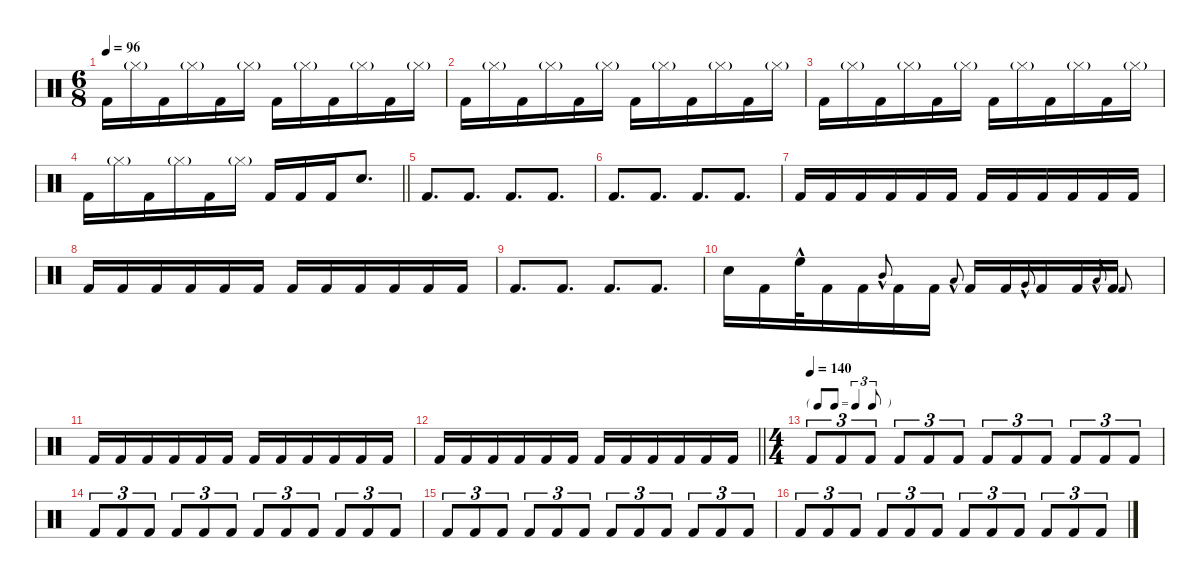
\defaultSystemsLayout 4
\hideDynamics
\bracketExtendMode nobrackets
\singleTrackTrackNamePolicy hidden
\multiTrackTrackNamePolicy hidden
\firstSystemTrackNameMode fullname
\firstSystemTrackNameOrientation horizontal
\otherSystemsTrackNameOrientation horizontal
\track ("Drums [Martin Lopez]" "drm.") {defaultSystemsLayout 4 instrument percussion}
\staff {score}
\articulation defaults
\ts (6 8)
\tempo 96
\clef neutral
\ks c "Kick (hit) 2".16{dy f beam Down} "Hi-Hat (closed)"{g}.16{dy ff beam Down} "Kick (hit) 2".16{dy f beam Down} "Hi-Hat (closed)"{g}.16{dy ff beam Down} "Kick (hit) 2".16{dy f beam Down} "Hi-Hat (closed)"{g}.16{dy ff beam Down} "Kick (hit) 2".16{dy f beam Down} "Hi-Hat (closed)"{g}.16{dy ff beam Down} "Kick (hit) 2".16{dy f beam Down} "Hi-Hat (closed)"{g}.16{dy ff beam Down} "Kick (hit) 2".16{dy f beam Down} "Hi-Hat (closed)"{g}.16{dy ff beam Down}
|
"Kick (hit) 2".16{dy f beam Down} "Hi-Hat (closed)"{g}.16{dy ff beam Down} "Kick (hit) 2".16{dy f beam Down} "Hi-Hat (closed)"{g}.16{dy ff beam Down} "Kick (hit) 2".16{dy f beam Down} "Hi-Hat (closed)"{g}.16{dy ff beam Down} "Kick (hit) 2".16{dy f beam Down} "Hi-Hat (closed)"{g}.16{dy ff beam Down} "Kick (hit) 2".16{dy f beam Down} "Hi-Hat (closed)"{g}.16{dy ff beam Down} "Kick (hit) 2".16{dy f beam Down} "Hi-Hat (closed)"{g}.16{dy ff beam Down} |
"Kick (hit) 2".16{dy f beam Down} "Hi-Hat (closed)"{g}.16{dy ff beam Down} "Kick (hit) 2".16{dy f beam Down} "Hi-Hat (closed)"{g}.16{dy ff beam Down} "Kick (hit) 2".16{dy f beam Down} "Hi-Hat (closed)"{g}.16{dy ff beam Down} "Kick (hit) 2".16{dy f beam Down} "Hi-Hat (closed)"{g}.16{dy ff beam Down} "Kick (hit) 2".16{dy f beam Down} "Hi-Hat (closed)"{g}.16{dy ff beam Down} "Kick (hit) 2".16{dy f beam Down} "Hi-Hat (closed)"{g}.16{dy ff beam Down} |
\barLineRight lightlight "Kick (hit) 2".16{dy f beam Down} "Hi-Hat (closed)"{g}.16{dy ff beam Down} "Kick (hit) 2".16{dy f beam Down} "Hi-Hat (closed)"{g}.16{dy ff beam Down} "Kick (hit) 2".16{dy f beam Down} "Hi-Hat (closed)"{g}.16{dy ff beam Down} "Kick (hit) 2".16{dy f beam Up} "Kick (hit) 2".16{beam Up} "Kick (hit) 2".16{beam Up} "Snare (hit) 2".8{d beam Up}
|
"Kick (hit) 2".8{d beam Up} "Kick (hit) 2".8{d beam Up} "Kick (hit) 2".8{d beam Up} "Kick (hit) 2".8{d beam Up} |
"Kick (hit) 2".8{d beam Up} "Kick (hit) 2".8{d beam Up} "Kick (hit) 2".8{d beam Up} "Kick (hit) 2".8{d beam Up} |
"Kick (hit) 2".16{beam Up} "Kick (hit) 2".16{beam Up} "Kick (hit) 2".16{beam Up} "Kick (hit) 2".16{beam Up} "Kick (hit) 2".16{beam Up} "Kick (hit) 2".16{beam Up} "Kick (hit) 2".16{beam Up} "Kick (hit) 2".16{beam Up} "Kick (hit) 2".16{beam Up} "Kick (hit) 2".16{beam Up} "Kick (hit) 2".16{beam Up} "Kick (hit) 2".16{beam Up} |
"Kick (hit) 2".16{beam Up} "Kick (hit) 2".16{beam Up} "Kick (hit) 2".16{beam Up} "Kick (hit) 2".16{beam Up} "Kick (hit) 2".16{beam Up} "Kick (hit) 2".16{beam Up} "Kick (hit) 2".16{beam Up} "Kick (hit) 2".16{beam Up} "Kick (hit) 2".16{beam Up} "Kick (hit) 2".16{beam Up} "Kick (hit) 2".16{beam Up} "Kick (hit) 2".16{beam Up} |
"Kick (hit) 2".8{d beam Up} "Kick (hit) 2".8{d beam Up} "Kick (hit) 2".8{d beam Up} "Kick (hit) 2".8{d beam Up} |
"Snare (hit) 2".16{beam Down} "Kick (hit) 2".16{beam Down} "High Floor Tom (hit)"{hac}.32{dy mp beam Down} "Kick (hit) 2".16{dy f beam Down} "Kick (hit) 2".16{beam Down} "Mid Tom (hit)"{hac}.8{gr onbeat dy mp beam Up} "Kick (hit) 2".16{dy f beam Down} "Kick (hit) 2".16{beam Down} "Low Tom (hit)"{hac}.8{gr onbeat dy mp beam Up} "Kick (hit) 2".16{dy f beam Up} "Kick (hit) 2".16{beam Up} "Very Low Tom (hit)"{hac}.8{gr onbeat dy mp beam Up} "Kick (hit) 2".16{dy f beam Up} "Kick (hit) 2".16{beam Up} "Low Floor Tom (hit)"{hac}.8{gr onbeat dy mp beam Up} "Kick (hit) 2".16{dy f beam Up} "Kick (hit) 2".8{gr onbeat beam Up} |
"Kick (hit) 2".16{beam Up} "Kick (hit) 2".16{beam Up} "Kick (hit) 2".16{beam Up} "Kick (hit) 2".16{beam Up} "Kick (hit) 2".16{beam Up} "Kick (hit) 2".16{beam Up} "Kick (hit) 2".16{beam Up} "Kick (hit) 2".16{beam Up} "Kick (hit) 2".16{beam Up} "Kick (hit) 2".16{beam Up} "Kick (hit) 2".16{beam Up} "Kick (hit) 2".16{beam Up} |
\barLineRight lightlight "Kick (hit) 2".16{beam Up} "Kick (hit) 2".16{beam Up} "Kick (hit) 2".16{beam Up} "Kick (hit) 2".16{beam Up} "Kick (hit) 2".16{beam Up} "Kick (hit) 2".16{beam Up} "Kick (hit) 2".16{beam Up} "Kick (hit) 2".16{beam Up} "Kick (hit) 2".16{beam Up} "Kick (hit) 2".16{beam Up} "Kick (hit) 2".16{beam Up} "Kick (hit) 2".16{beam Up}
|
\ts (4 4)
\beaming (8 2 2 2 2)
\tf triplet8th
\tempo (140)
"Kick (hit) 2".8{tu (3 2) beam Up} "Kick (hit) 2".8{tu (3 2) beam Up} "Kick (hit) 2".8{tu (3 2) beam Up} "Kick (hit) 2".8{tu (3 2) beam Up} "Kick (hit) 2".8{tu (3 2) beam Up} "Kick (hit) 2".8{tu (3 2) beam Up} "Kick (hit) 2".8{tu (3 2) beam Up} "Kick (hit) 2".8{tu (3 2) beam Up} "Kick (hit) 2".8{tu (3 2) beam Up} "Kick (hit) 2".8{tu (3 2) beam Up} "Kick (hit) 2".8{tu (3 2) beam Up} "Kick (hit) 2".8{tu (3 2) beam Up} |
"Kick (hit) 2".8{tu (3 2) beam Up} "Kick (hit) 2".8{tu (3 2) beam Up} "Kick (hit) 2".8{tu (3 2) beam Up} "Kick (hit) 2".8{tu (3 2) beam Up} "Kick (hit) 2".8{tu (3 2) beam Up} "Kick (hit) 2".8{tu (3 2) beam Up} "Kick (hit) 2".8{tu (3 2) beam Up} "Kick (hit) 2".8{tu (3 2) beam Up} "Kick (hit) 2".8{tu (3 2) beam Up} "Kick (hit) 2".8{tu (3 2) beam Up} "Kick (hit) 2".8{tu (3 2) beam Up} "Kick (hit) 2".8{tu (3 2) beam Up} |
"Kick (hit) 2".8{tu (3 2) beam Up} "Kick (hit) 2".8{tu (3 2) beam Up} "Kick (hit) 2".8{tu (3 2) beam Up} "Kick (hit) 2".8{tu (3 2) beam Up} "Kick (hit) 2".8{tu (3 2) beam Up} "Kick (hit) 2".8{tu (3 2) beam Up} "Kick (hit) 2".8{tu (3 2) beam Up} "Kick (hit) 2".8{tu (3 2) beam Up} "Kick (hit) 2".8{tu (3 2) beam Up} "Kick (hit) 2".8{tu (3 2) beam Up} "Kick (hit) 2".8{tu (3 2) beam Up} "Kick (hit) 2".8{tu (3 2) beam Up} |
"Kick (hit) 2".8{tu (3 2) beam Up} "Kick (hit) 2".8{tu (3 2) beam Up} "Kick (hit) 2".8{tu (3 2) beam Up} "Kick (hit) 2".8{tu (3 2) beam Up} "Kick (hit) 2".8{tu (3 2) beam Up} "Kick (hit) 2".8{tu (3 2) beam Up} "Kick (hit) 2".8{tu (3 2) beam Up} "Kick (hit) 2".8{tu (3 2) beam Up} "Kick (hit) 2".8{tu (3 2) beam Up} "Kick (hit) 2".8{tu (3 2) beam Up} "Kick (hit) 2".8{tu (3 2) beam Up} "Kick (hit) 2".8{tu (3 2) beam Up}
